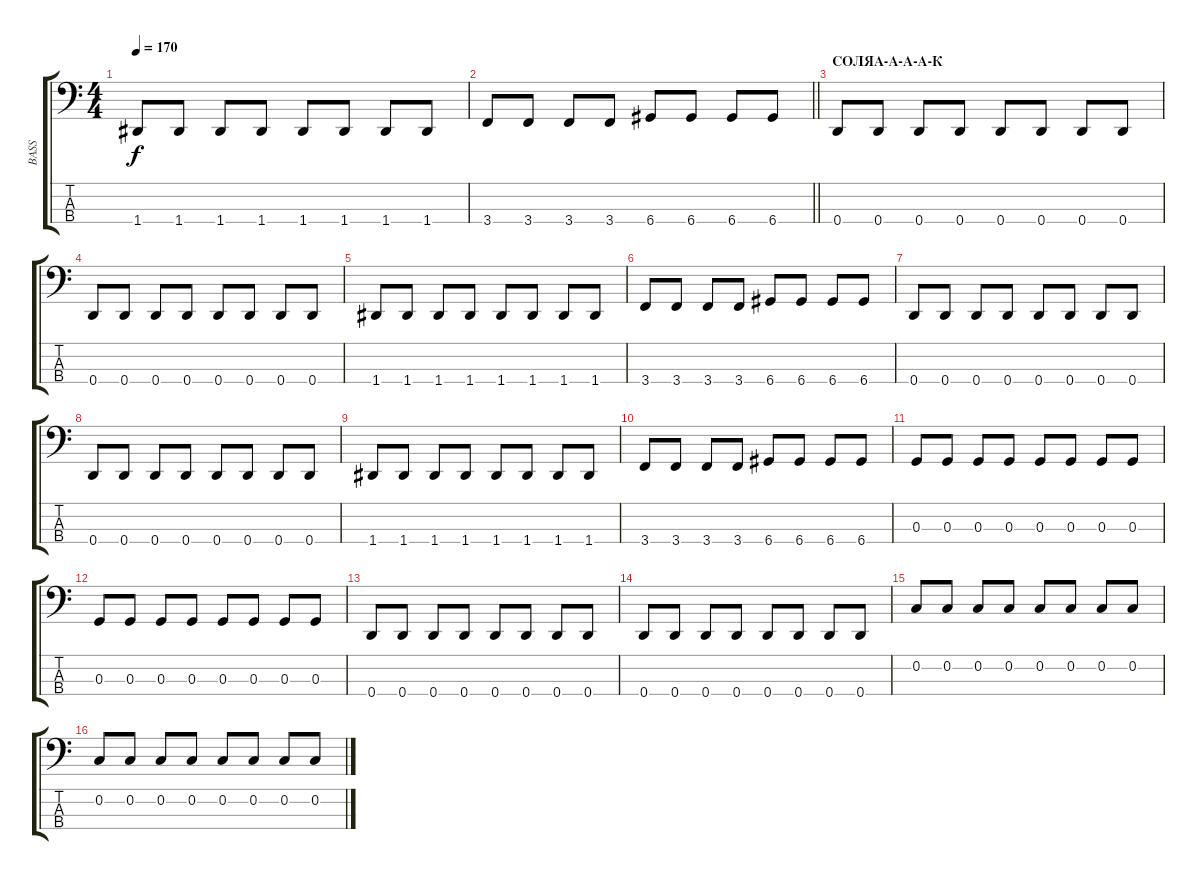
\track ("BASS" "BASS") {instrument electricbasspick}
\staff {score tabs}
\tuning (F2 C2 G1 D1) {hide}
\ts (4 4)
\tempo 170
\clef f4
\ks c
1.4.8{dy f} 1.4.8 1.4.8 1.4.8 1.4.8 1.4.8 1.4.8 1.4.8 |
\barLineRight lightlight
3.4.8 3.4.8 3.4.8 3.4.8 6.4.8 6.4.8 6.4.8 6.4.8 |
\section ("" "СОЛЯА-А-А-А-К")
0.4.8 0.4.8 0.4.8 0.4.8 0.4.8 0.4.8 0.4.8 0.4.8 |
0.4.8 0.4.8 0.4.8 0.4.8 0.4.8 0.4.8 0.4.8 0.4.8 |
1.4.8 1.4.8 1.4.8 1.4.8 1.4.8 1.4.8 1.4.8 1.4.8 |
3.4.8 3.4.8 3.4.8 3.4.8 6.4.8 6.4.8 6.4.8 6.4.8 |
0.4.8 0.4.8 0.4.8 0.4.8 0.4.8 0.4.8 0.4.8 0.4.8 |
0.4.8 0.4.8 0.4.8 0.4.8 0.4.8 0.4.8 0.4.8 0.4.8 |
1.4.8 1.4.8 1.4.8 1.4.8 1.4.8 1.4.8 1.4.8 1.4.8 |
3.4.8 3.4.8 3.4.8 3.4.8 6.4.8 6.4.8 6.4.8 6.4.8 |
0.3.8 0.3.8 0.3.8 0.3.8 0.3.8 0.3.8 0.3.8 0.3.8 |
0.3.8 0.3.8 0.3.8 0.3.8 0.3.8 0.3.8 0.3.8 0.3.8 |
0.4.8 0.4.8 0.4.8 0.4.8 0.4.8 0.4.8 0.4.8 0.4.8 |
0.4.8 0.4.8 0.4.8 0.4.8 0.4.8 0.4.8 0.4.8 0.4.8 |
0.2.8 0.2.8 0.2.8 0.2.8 0.2.8 0.2.8 0.2.8 0.2.8 |
0.2.8 0.2.8 0.2.8 0.2.8 0.2.8 0.2.8 0.2.8 0.2.8
